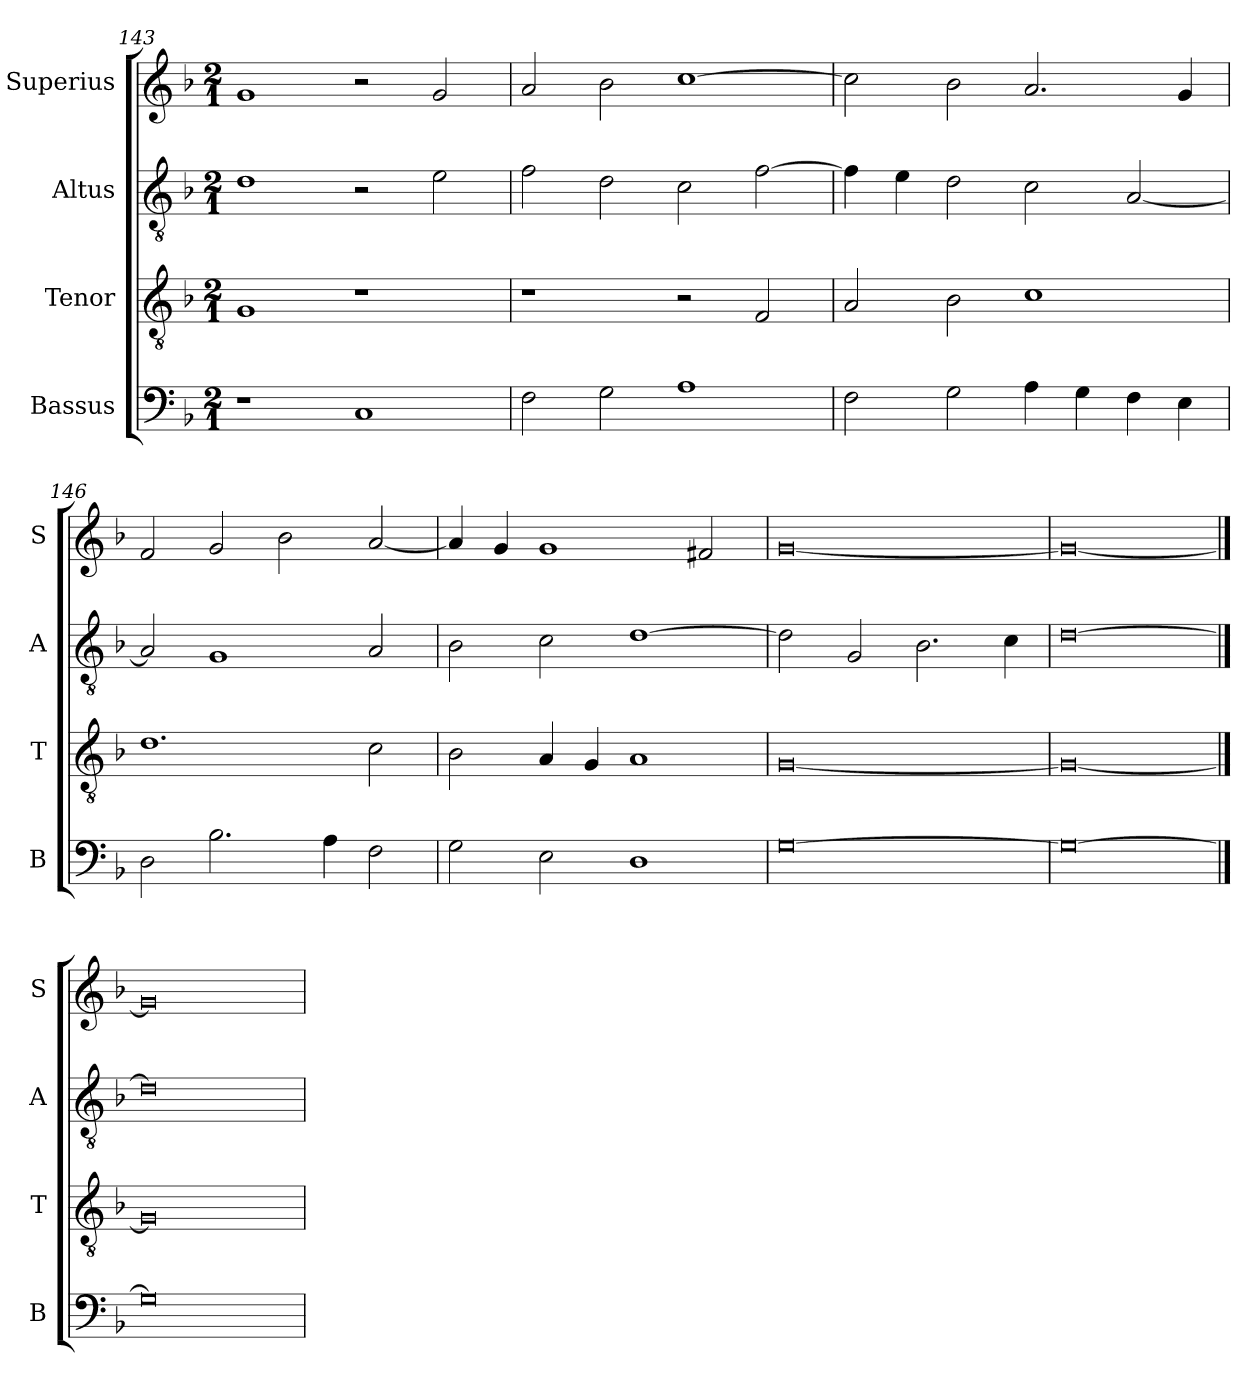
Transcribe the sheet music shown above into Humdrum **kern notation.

**kern	**kern	**kern	**kern
*part4	*part3	*part2	*part1
*staff4	*staff3	*staff2	*staff1
*I"Bassus	*I"Tenor	*I"Altus	*I"Superius
*I'B	*I'T	*I'A	*I'S
*clefF4	*clefGv2	*clefGv2	*clefG2
*k[b-]	*k[b-]	*k[b-]	*k[b-]
*F:	*F:	*F:	*F:
*M2/1	*M2/1	*M2/1	*M2/1
=143	=143	=143	=143
1r	1G	1d	1g
1C	1r	2r	2r
.	.	2e	2g
=144	=144	=144	=144
2F	1r	2f	2a
2G	.	2d	2b-
1A	2r	2c	[1cc
.	2F	[2f	.
=145	=145	=145	=145
2F	2A	4f]	2cc]
.	.	4e	.
2G	2B-	2d	2b-
4A	1c	2c	2.a
4G	.	.	.
4F	.	[2A	.
4E	.	.	4g
=146	=146	=146	=146
2D	1.d	2A]	2f
2.B-	.	1G	2g
.	.	.	2b-
4A	.	.	.
2F	2c	2A	[2a
=147	=147	=147	=147
2G	2B-	2B-	4a]
.	.	.	4g
2E	4A	2c	1g
.	4G	.	.
1D	1A	[1d	.
.	.	.	2f#X
=148	=148	=148	=148
[0G	[0G	2d]	[0g
.	.	2G	.
.	.	2.B-	.
.	.	4c	.
=149	=149	=149	=149
0G_	0G_	[0d	0g_
==150	==150	==150	==150
0G]	0G]	0d]	0g]
=	=	=	=
*-	*-	*-	*-
